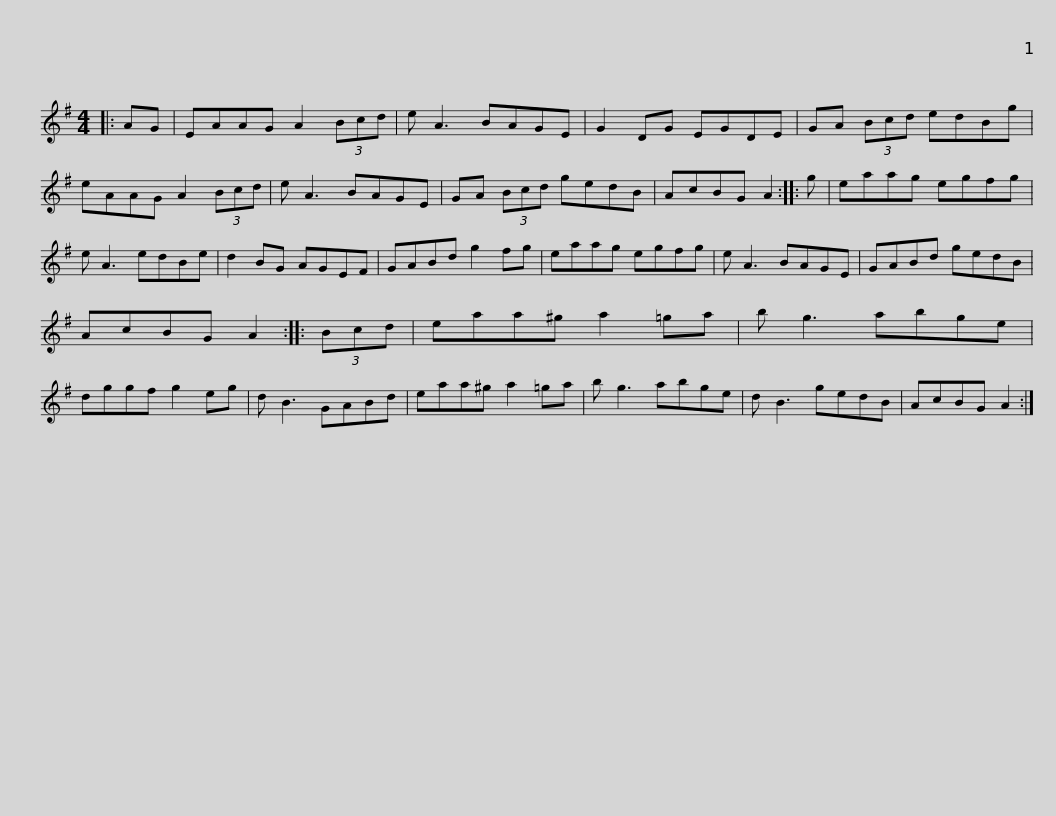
X:1
L:1/8
M:4/4
I:linebreak $
K:G
V:1 treble
V:1
|: AG | EAAG A2 (3Bcd | e A3 BAGE | G2 DG EGDE | GA (3Bcd edBg | %5
 eAAG A2 (3Bcd |$ e A3 BAGE | GA (3Bcd gedB | AcBG A2 :: g | %10
 eaag egfg | e A3 edBe | d2 BG AGEF |$ GABd g2 fg | eaag egfg | %15
 e A3 BAGE | GABd gedB | AcBG A2 :: (3Bcd |$ eaa^g a2 =ga | %20
 b g3 abge | dggf g2 eg | d B3 GABd | eaa^g a2 =ga |$ b g3 abge | %25
 d B3 gedB | AcBG A2 :| %27
